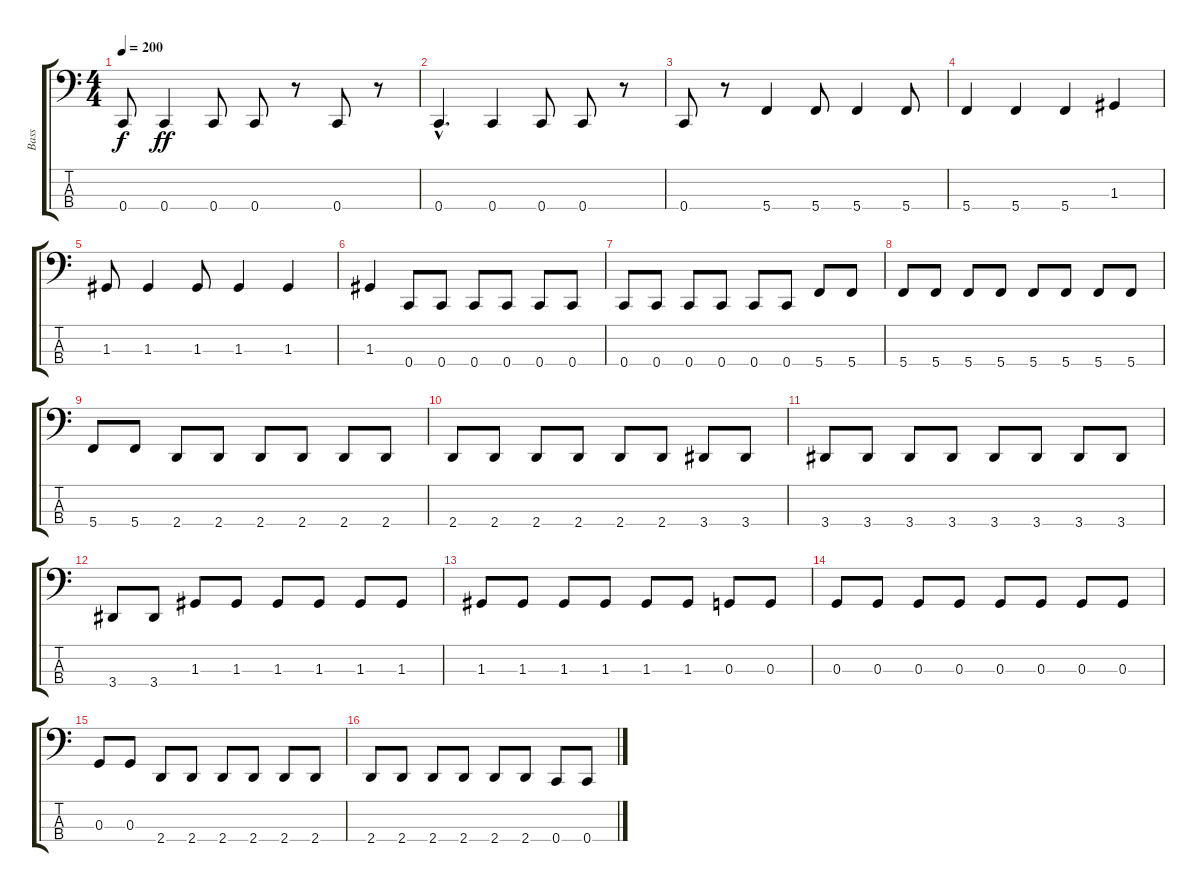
\track ("Bass" "Bass") {instrument electricbasspick}
\staff {score tabs}
\tuning (F2 C2 G1 C1) {hide}
\ts (4 4)
\tempo 200
\clef f4
\ks c
0.4{t}.8{dy f} 0.4.4{dy ff} 0.4.8 0.4.8 r.8 0.4.8 r.8 |
0.4{hac}.4{d} 0.4.4 0.4.8 0.4.8 r.8 |
0.4.8 r.8 5.4.4 5.4.8 5.4.4 5.4.8 |
5.4.4 5.4.4 5.4.4 1.3.4 |
1.3.8 1.3.4 1.3.8 1.3.4 1.3.4 |
1.3.4 0.4.8 0.4.8 0.4.8 0.4.8 0.4.8 0.4.8 |
0.4.8 0.4.8 0.4.8 0.4.8 0.4.8 0.4.8 5.4.8 5.4.8 |
5.4.8 5.4.8 5.4.8 5.4.8 5.4.8 5.4.8 5.4.8 5.4.8 |
5.4.8 5.4.8 2.4.8 2.4.8 2.4.8 2.4.8 2.4.8 2.4.8 |
2.4.8 2.4.8 2.4.8 2.4.8 2.4.8 2.4.8 3.4.8 3.4.8 |
3.4.8 3.4.8 3.4.8 3.4.8 3.4.8 3.4.8 3.4.8 3.4.8 |
3.4.8 3.4.8 1.3.8 1.3.8 1.3.8 1.3.8 1.3.8 1.3.8 |
1.3.8 1.3.8 1.3.8 1.3.8 1.3.8 1.3.8 0.3.8 0.3.8 |
0.3.8 0.3.8 0.3.8 0.3.8 0.3.8 0.3.8 0.3.8 0.3.8 |
0.3.8 0.3.8 2.4.8 2.4.8 2.4.8 2.4.8 2.4.8 2.4.8 |
2.4.8 2.4.8 2.4.8 2.4.8 2.4.8 2.4.8 0.4.8 0.4.8
